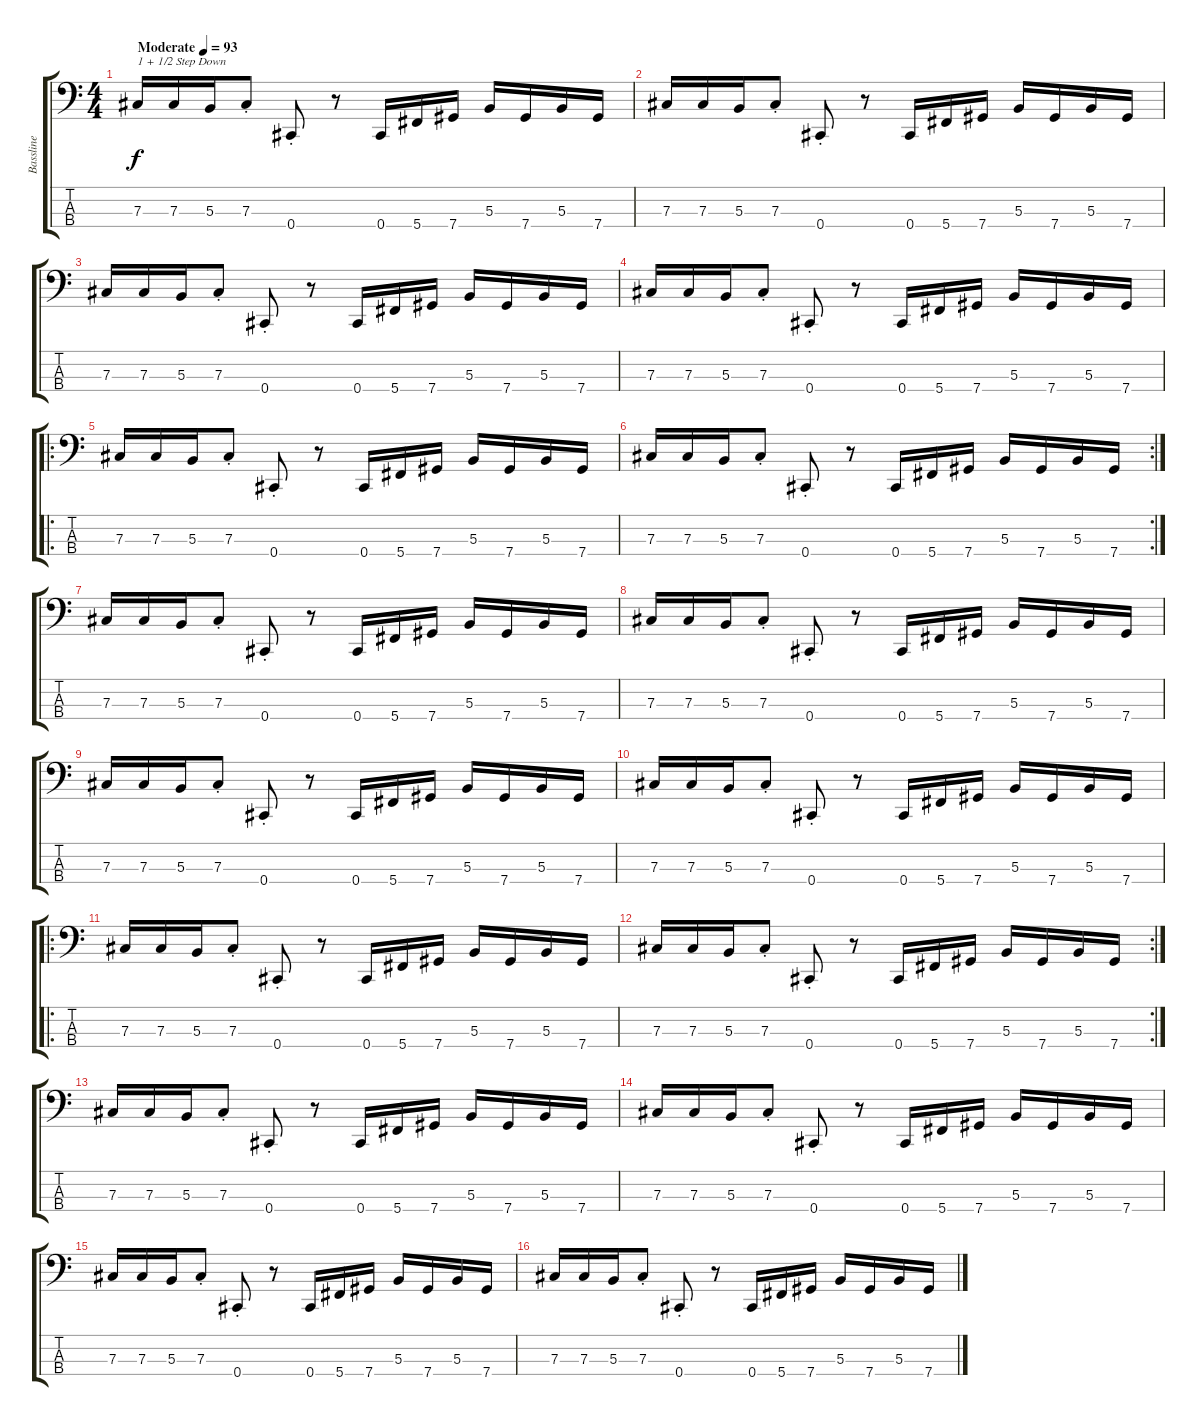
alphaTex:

\track ("Bassline" "Bassline") {instrument electricbasspick}
\staff {score tabs}
\tuning (E2 B1 Gb1 Db1) {hide}
\ts (4 4)
\tempo (93 "Moderate")
\clef f4
\ks c
7.3.16{txt "1 + 1/2 Step Down" dy f instrument electricbasspick} 7.3.16 5.3.16 7.3{st}.8 0.4{st}.8 r.8 0.4.16 5.4.16 7.4.16 5.3.16 7.4.16 5.3.16 7.4.16 |
7.3.16 7.3.16 5.3.16 7.3{st}.8 0.4{st}.8 r.8 0.4.16 5.4.16 7.4.16 5.3.16 7.4.16 5.3.16 7.4.16 |
7.3.16 7.3.16 5.3.16 7.3{st}.8 0.4{st}.8 r.8 0.4.16 5.4.16 7.4.16 5.3.16 7.4.16 5.3.16 7.4.16 |
7.3.16 7.3.16 5.3.16 7.3{st}.8 0.4{st}.8 r.8 0.4.16 5.4.16 7.4.16 5.3.16 7.4.16 5.3.16 7.4.16 |
\ro
7.3.16 7.3.16 5.3.16 7.3{st}.8 0.4{st}.8 r.8 0.4.16 5.4.16 7.4.16 5.3.16 7.4.16 5.3.16 7.4.16 |
\rc 2
7.3.16 7.3.16 5.3.16 7.3{st}.8 0.4{st}.8 r.8 0.4.16 5.4.16 7.4.16 5.3.16 7.4.16 5.3.16 7.4.16 |
7.3.16 7.3.16 5.3.16 7.3{st}.8 0.4{st}.8 r.8 0.4.16 5.4.16 7.4.16 5.3.16 7.4.16 5.3.16 7.4.16 |
7.3.16 7.3.16 5.3.16 7.3{st}.8 0.4{st}.8 r.8 0.4.16 5.4.16 7.4.16 5.3.16 7.4.16 5.3.16 7.4.16 |
7.3.16 7.3.16 5.3.16 7.3{st}.8 0.4{st}.8 r.8 0.4.16 5.4.16 7.4.16 5.3.16 7.4.16 5.3.16 7.4.16 |
7.3.16 7.3.16 5.3.16 7.3{st}.8 0.4{st}.8 r.8 0.4.16 5.4.16 7.4.16 5.3.16 7.4.16 5.3.16 7.4.16 |
\ro
7.3.16 7.3.16 5.3.16 7.3{st}.8 0.4{st}.8 r.8 0.4.16 5.4.16 7.4.16 5.3.16 7.4.16 5.3.16 7.4.16 |
\rc 2
7.3.16 7.3.16 5.3.16 7.3{st}.8 0.4{st}.8 r.8 0.4.16 5.4.16 7.4.16 5.3.16 7.4.16 5.3.16 7.4.16 |
7.3.16 7.3.16 5.3.16 7.3{st}.8 0.4{st}.8 r.8 0.4.16 5.4.16 7.4.16 5.3.16 7.4.16 5.3.16 7.4.16 |
7.3.16 7.3.16 5.3.16 7.3{st}.8 0.4{st}.8 r.8 0.4.16 5.4.16 7.4.16 5.3.16 7.4.16 5.3.16 7.4.16 |
7.3.16 7.3.16 5.3.16 7.3{st}.8 0.4{st}.8 r.8 0.4.16 5.4.16 7.4.16 5.3.16 7.4.16 5.3.16 7.4.16 |
7.3.16 7.3.16 5.3.16 7.3{st}.8 0.4{st}.8 r.8 0.4.16 5.4.16 7.4.16 5.3.16 7.4.16 5.3.16 7.4.16
